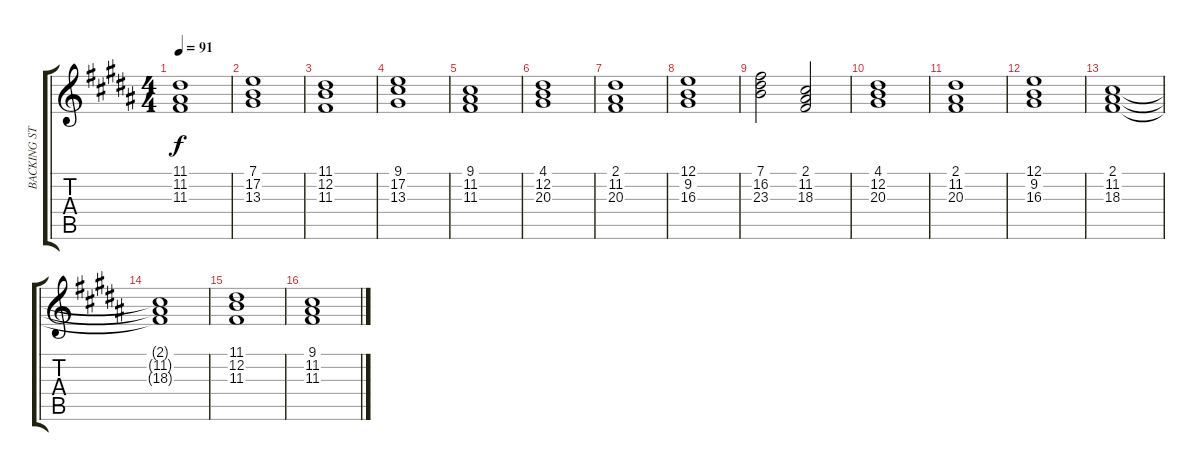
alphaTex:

\track ("BACKING STRING" "BACKING ST") {instrument stringensemble2}
\staff {score tabs}
\tuning (E4 B3 G3 D3 A2 E2) {hide}
\ts (4 4)
\tempo 91
\clef g2
\ks b
(11.1 11.2 11.3).1{dy f} |
(7.1 17.2 13.3).1 |
(11.1 12.2 11.3).1 |
(9.1 17.2 13.3).1 |
(9.1 11.2 11.3).1 |
(4.1 12.2 20.3).1 |
(2.1 11.2 20.3).1 |
(12.1 9.2 16.3).1 |
(7.1 16.2 23.3).2 (2.1 11.2 18.3).2 |
(4.1 12.2 20.3).1 |
(2.1 11.2 20.3).1 |
(12.1 9.2 16.3).1 |
(2.1 11.2 18.3).1 |
(2.1{t} 11.2{t} 18.3{t}).1 |
(11.1 12.2 11.3).1 |
(9.1 11.2 11.3).1
